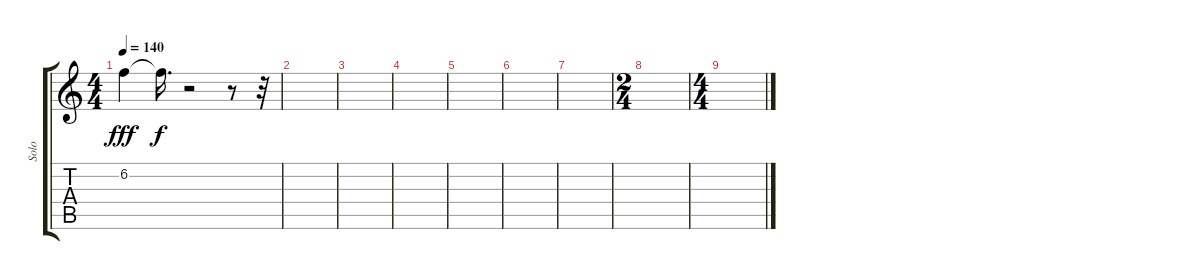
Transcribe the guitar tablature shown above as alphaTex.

\track ("Solo" "Solo") {instrument overdrivenguitar}
\staff {score tabs}
\tuning (E4 B3 G3 D3 A2 E2) {hide}
\ts (4 4)
\tempo 140
\clef g2
\ks c
6.2.4{dy fff} 6.2{t}.16{d dy f} r.2 r.8 r.32 |
|
|
|
|
|
|
\ts (2 4)
|
\ts (4 4)
